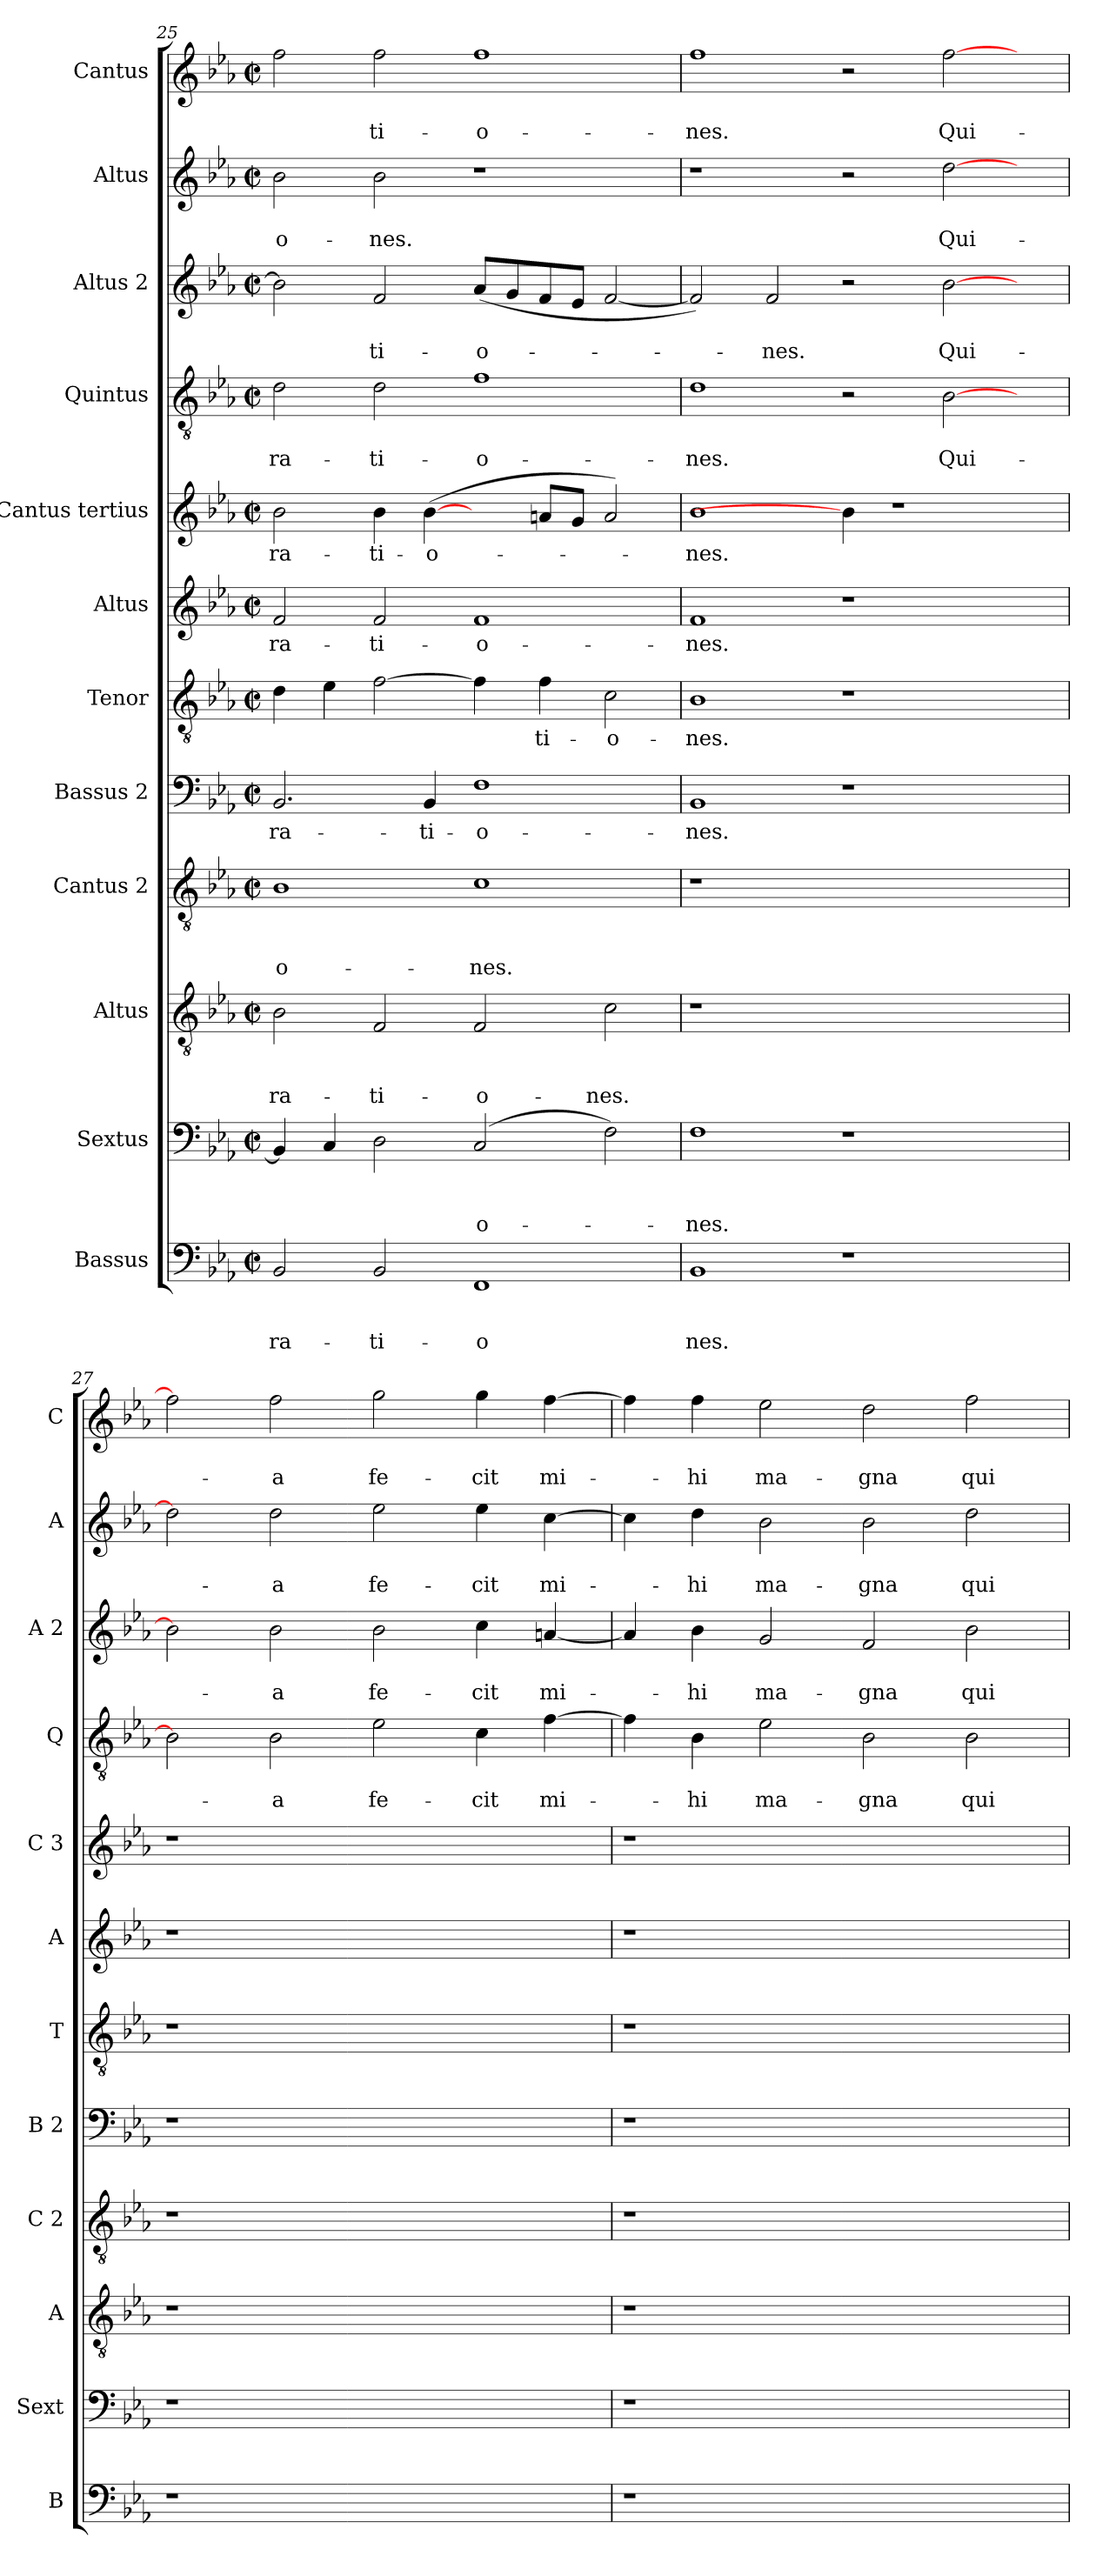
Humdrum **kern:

**kern	**text	**text	**text	**kern	**text	**text	**text	**kern	**text	**text	**text	**kern	**text	**text	**text	**kern	**text	**kern	**text	**kern	**text	**kern	**text	**kern	**text	**text	**kern	**text	**text	**kern	**text	**text	**kern	**text	**text
*part12	*part12	*part12	*part12	*part11	*part11	*part11	*part11	*part10	*part10	*part10	*part10	*part9	*part9	*part9	*part9	*part8	*part8	*part7	*part7	*part6	*part6	*part5	*part5	*part4	*part4	*part4	*part3	*part3	*part3	*part2	*part2	*part2	*part1	*part1	*part1
*staff12	*staff12	*staff12	*staff12	*staff11	*staff11	*staff11	*staff11	*staff10	*staff10	*staff10	*staff10	*staff9	*staff9	*staff9	*staff9	*staff8	*staff8	*staff7	*staff7	*staff6	*staff6	*staff5	*staff5	*staff4	*staff4	*staff4	*staff3	*staff3	*staff3	*staff2	*staff2	*staff2	*staff1	*staff1	*staff1
*I"Bassus	*	*	*	*I"Sextus	*	*	*	*I"Altus	*	*	*	*I"Cantus 2	*	*	*	*I"Bassus 2	*	*I"Tenor	*	*I"Altus	*	*I"Cantus  tertius	*	*I"Quintus	*	*	*I"Altus 2	*	*	*I"Altus	*	*	*I"Cantus	*	*
*I'B	*	*	*	*I'Sext	*	*	*	*I'A	*	*	*	*I'C 2	*	*	*	*I'B 2	*	*I'T	*	*I'A	*	*I'C 3	*	*I'Q	*	*	*I'A 2	*	*	*I'A	*	*	*I'C	*	*
*clefF4	*	*	*	*clefF4	*	*	*	*clefGv2	*	*	*	*clefGv2	*	*	*	*clefF4	*	*clefGv2	*	*clefG2	*	*clefG2	*	*clefGv2	*	*	*clefG2	*	*	*clefG2	*	*	*clefG2	*	*
*k[b-e-a-]	*	*	*	*k[b-e-a-]	*	*	*	*k[b-e-a-]	*	*	*	*k[b-e-a-]	*	*	*	*k[b-e-a-]	*	*k[b-e-a-]	*	*k[b-e-a-]	*	*k[b-e-a-]	*	*k[b-e-a-]	*	*	*k[b-e-a-]	*	*	*k[b-e-a-]	*	*	*k[b-e-a-]	*	*
*E-:	*	*	*	*E-:	*	*	*	*E-:	*	*	*	*E-:	*	*	*	*E-:	*	*E-:	*	*E-:	*	*E-:	*	*E-:	*	*	*E-:	*	*	*E-:	*	*	*E-:	*	*
*M2/2	*	*	*	*M2/2	*	*	*	*M2/2	*	*	*	*M2/2	*	*	*	*M2/2	*	*M2/2	*	*M2/2	*	*M2/2	*	*M2/2	*	*	*M2/2	*	*	*M2/2	*	*	*M2/2	*	*
*met(c|)	*	*	*	*met(c|)	*	*	*	*met(c|)	*	*	*	*met(c|)	*	*	*	*met(c|)	*	*met(c|)	*	*met(c|)	*	*met(c|)	*	*met(c|)	*	*	*met(c|)	*	*	*met(c|)	*	*	*met(c|)	*	*
=25	=25	=25	=25	=25	=25	=25	=25	=25	=25	=25	=25	=25	=25	=25	=25	=25	=25	=25	=25	=25	=25	=25	=25	=25	=25	=25	=25	=25	=25	=25	=25	=25	=25	=25	=25
!	!	!	!LO:LY:b	!	!	!	!	!	!	!	!LO:LY:b	!	!	!	!LO:LY:b	!	!LO:LY:b	!	!	!	!LO:LY:b	!	!LO:LY:b	!	!	!LO:LY:b	!	!	!	!	!	!LO:LY:b	!	!	!
2BB-/	.	.	-ra-	4BB-/]	.	.	.	2B-\	.	.	-ra-	1B-	.	.	-o-	2.BB-/	-ra-	4d\	.	2f/	-ra-	2b-\	-ra-	2d\	.	-ra-	2b-\]	.	.	2b-\	.	-o-	2ff\	.	.
.	.	.	.	4C/	.	.	.	.	.	.	.	.	.	.	.	.	.	4e-\	.	.	.	.	.	.	.	.	.	.	.	.	.	.	.	.	.
!	!	!	!LO:LY:b	!	!	!	!	!	!	!	!LO:LY:b	!	!	!	!	!	!	!	!	!	!LO:LY:b	!	!LO:LY:b	!	!	!LO:LY:b	!	!	!LO:LY:b	!	!	!LO:LY:b	!	!	!LO:LY:b
2BB-/	.	.	-ti-	2D\	.	.	.	2F/	.	.	-ti-	.	.	.	.	.	.	[2f\	.	2f/	-ti-	4b-\	-ti-	2d\	.	-ti-	2f/	.	-ti-	2b-\	.	-nes.	2ff\	.	-ti-
!	!	!	!	!	!	!	!	!	!	!	!	!	!	!	!	!	!LO:LY:b	!	!	!	!	!	!LO:LY:b	!	!	!	!	!	!	!	!	!	!	!	!
.	.	.	.	.	.	.	.	.	.	.	.	.	.	.	.	4BB-/	-ti-	.	.	.	.	(>[4b-\	-o-	.	.	.	.	.	.	.	.	.	.	.	.
!	!	!	!LO:LY:b	!	!	!	!LO:LY:b	!	!	!	!LO:LY:b	!	!	!	!LO:LY:b	!	!LO:LY:b	!	!	!	!LO:LY:b	!	!	!	!	!LO:LY:b	!	!	!LO:LY:b	!	!	!	!	!	!LO:LY:b
1FF	.	.	-o	(>2C/	.	.	-o-	2F/	.	.	-o-	1c	.	.	-nes.	1F	-o-	4f\]	.	1f	-o-	4ryy	.	1f	.	-o-	(<8a-/L	.	-o-	1r	.	.	1ff	.	-o-
.	.	.	.	.	.	.	.	.	.	.	.	.	.	.	.	.	.	.	.	.	.	.	.	.	.	.	8g/	.	.	.	.	.	.	.	.
!	!	!	!	!	!	!	!	!	!	!	!	!	!	!	!	!	!	!	!LO:LY:b	!	!	!	!	!	!	!	!	!	!	!	!	!	!	!	!
.	.	.	.	.	.	.	.	.	.	.	.	.	.	.	.	.	.	4f\	-ti-	.	.	8an/L	.	.	.	.	8f/	.	.	.	.	.	.	.	.
.	.	.	.	.	.	.	.	.	.	.	.	.	.	.	.	.	.	.	.	.	.	8g/J	.	.	.	.	8e-/J	.	.	.	.	.	.	.	.
!	!	!	!	!	!	!	!	!	!	!	!LO:LY:b	!	!	!	!	!	!	!	!LO:LY:b	!	!	!	!	!	!	!	!	!	!	!	!	!	!	!	!
.	.	.	.	2F\)	.	.	.	2c\	.	.	-nes.	.	.	.	.	.	.	2c\	-o-	.	.	2a/)	.	.	.	.	[2f/	.	.	.	.	.	.	.	.
=26	=26	=26	=26	=26	=26	=26	=26	=26	=26	=26	=26	=26	=26	=26	=26	=26	=26	=26	=26	=26	=26	=26	=26	=26	=26	=26	=26	=26	=26	=26	=26	=26	=26	=26	=26
!	!	!	!LO:LY:b	!	!	!	!LO:LY:b	!	!	!	!	!	!	!	!	!	!LO:LY:b	!	!LO:LY:b	!	!LO:LY:b	!	!LO:LY:b	!	!	!LO:LY:b	!	!	!	!	!	!	!	!	!LO:LY:b
1BB-	.	.	nes.	1F	.	.	-nes.	1r	.	.	.	1r	.	.	.	1BB-	-nes.	1B-	-nes.	1f	-nes.	1b-	-nes.	1d	.	-nes.	2f/])	.	.	1r	.	.	1ff	.	-nes.
!	!	!	!	!	!	!	!	!	!	!	!	!	!	!	!	!	!	!	!	!	!	!	!	!	!	!	!	!	!LO:LY:b	!	!	!	!	!	!
.	.	.	.	.	.	.	.	.	.	.	.	.	.	.	.	.	.	.	.	.	.	.	.	.	.	.	2f/	.	-nes.	.	.	.	.	.	.
1r	.	.	.	1r	.	.	.	1ryy	.	.	.	1ryy	.	.	.	1r	.	1r	.	1r	.	4b-\]	.	2r	.	.	2r	.	.	2r	.	.	2r	.	.
.	.	.	.	.	.	.	.	.	.	.	.	.	.	.	.	.	.	.	.	.	.	1r	.	.	.	.	.	.	.	.	.	.	.	.	.
!	!	!	!	!	!	!	!	!	!	!	!	!	!	!	!	!	!	!	!	!	!	!	!	!	!	!LO:LY:b	!	!	!LO:LY:b	!	!	!LO:LY:b	!	!	!LO:LY:b
.	.	.	.	.	.	.	.	.	.	.	.	.	.	.	.	.	.	.	.	.	.	.	.	[2B-\	.	Qui-	[2b-\	.	Qui-	[2dd\	.	Qui-	[2ff\	.	Qui-
4ryy	.	.	.	4ryy	.	.	.	4ryy	.	.	.	4ryy	.	.	.	4ryy	.	4ryy	.	4ryy	.	.	.	4ryy	.	.	4ryy	.	.	4ryy	.	.	4ryy	.	.
!!LO:PB:g=z
=27	=27	=27	=27	=27	=27	=27	=27	=27	=27	=27	=27	=27	=27	=27	=27	=27	=27	=27	=27	=27	=27	=27	=27	=27	=27	=27	=27	=27	=27	=27	=27	=27	=27	=27	=27
1r	.	.	.	1r	.	.	.	1r	.	.	.	1r	.	.	.	1r	.	1r	.	1r	.	1r	.	2B-\]	.	.	2b-\]	.	.	2dd\]	.	.	2ff\]	.	.
!	!	!	!	!	!	!	!	!	!	!	!	!	!	!	!	!	!	!	!	!	!	!	!	!	!	!LO:LY:b	!	!	!LO:LY:b	!	!	!LO:LY:b	!	!	!LO:LY:b
.	.	.	.	.	.	.	.	.	.	.	.	.	.	.	.	.	.	.	.	.	.	.	.	2B-\	.	-a	2b-\	.	-a	2dd\	.	-a	2ff\	.	-a
!	!	!	!	!	!	!	!	!	!	!	!	!	!	!	!	!	!	!	!	!	!	!	!	!	!	!LO:LY:b	!	!	!LO:LY:b	!	!	!LO:LY:b	!	!	!LO:LY:b
1ryy	.	.	.	1ryy	.	.	.	1ryy	.	.	.	1ryy	.	.	.	1ryy	.	1ryy	.	1ryy	.	1ryy	.	2e-\	.	fe-	2b-\	.	fe-	2ee-\	.	fe-	2gg\	.	fe-
!	!	!	!	!	!	!	!	!	!	!	!	!	!	!	!	!	!	!	!	!	!	!	!	!	!	!LO:LY:b	!	!	!LO:LY:b	!	!	!LO:LY:b	!	!	!LO:LY:b
.	.	.	.	.	.	.	.	.	.	.	.	.	.	.	.	.	.	.	.	.	.	.	.	4c\	.	-cit	4cc\	.	-cit	4ee-\	.	-cit	4gg\	.	-cit
!	!	!	!	!	!	!	!	!	!	!	!	!	!	!	!	!	!	!	!	!	!	!	!	!	!	!LO:LY:b	!	!	!LO:LY:b	!	!	!LO:LY:b	!	!	!LO:LY:b
.	.	.	.	.	.	.	.	.	.	.	.	.	.	.	.	.	.	.	.	.	.	.	.	[4f\	.	mi-	[4an/	.	mi-	[4cc\	.	mi-	[4ff\	.	mi-
=28	=28	=28	=28	=28	=28	=28	=28	=28	=28	=28	=28	=28	=28	=28	=28	=28	=28	=28	=28	=28	=28	=28	=28	=28	=28	=28	=28	=28	=28	=28	=28	=28	=28	=28	=28
1r	.	.	.	1r	.	.	.	1r	.	.	.	1r	.	.	.	1r	.	1r	.	1r	.	1r	.	4f\]	.	.	4a/]	.	.	4cc\]	.	.	4ff\]	.	.
!	!	!	!	!	!	!	!	!	!	!	!	!	!	!	!	!	!	!	!	!	!	!	!	!	!	!LO:LY:b	!	!	!LO:LY:b	!	!	!LO:LY:b	!	!	!LO:LY:b
.	.	.	.	.	.	.	.	.	.	.	.	.	.	.	.	.	.	.	.	.	.	.	.	4B-\	.	-hi	4b-\	.	-hi	4dd\	.	-hi	4ff\	.	-hi
!	!	!	!	!	!	!	!	!	!	!	!	!	!	!	!	!	!	!	!	!	!	!	!	!	!	!LO:LY:b	!	!	!LO:LY:b	!	!	!LO:LY:b	!	!	!LO:LY:b
.	.	.	.	.	.	.	.	.	.	.	.	.	.	.	.	.	.	.	.	.	.	.	.	2e-\	.	ma-	2g/	.	ma-	2b-\	.	ma-	2ee-\	.	ma-
!	!	!	!	!	!	!	!	!	!	!	!	!	!	!	!	!	!	!	!	!	!	!	!	!	!	!LO:LY:b	!	!	!LO:LY:b	!	!	!LO:LY:b	!	!	!LO:LY:b
1ryy	.	.	.	1ryy	.	.	.	1ryy	.	.	.	1ryy	.	.	.	1ryy	.	1ryy	.	1ryy	.	1ryy	.	2B-\	.	-gna	2f/	.	-gna	2b-\	.	-gna	2dd\	.	-gna
!	!	!	!	!	!	!	!	!	!	!	!	!	!	!	!	!	!	!	!	!	!	!	!	!	!	!LO:LY:b	!	!	!LO:LY:b	!	!	!LO:LY:b	!	!	!LO:LY:b
.	.	.	.	.	.	.	.	.	.	.	.	.	.	.	.	.	.	.	.	.	.	.	.	2B-\	.	qui	2b-\	.	qui	2dd\	.	qui	2ff\	.	qui
=	=	=	=	=	=	=	=	=	=	=	=	=	=	=	=	=	=	=	=	=	=	=	=	=	=	=	=	=	=	=	=	=	=	=	=
*-	*-	*-	*-	*-	*-	*-	*-	*-	*-	*-	*-	*-	*-	*-	*-	*-	*-	*-	*-	*-	*-	*-	*-	*-	*-	*-	*-	*-	*-	*-	*-	*-	*-	*-	*-
